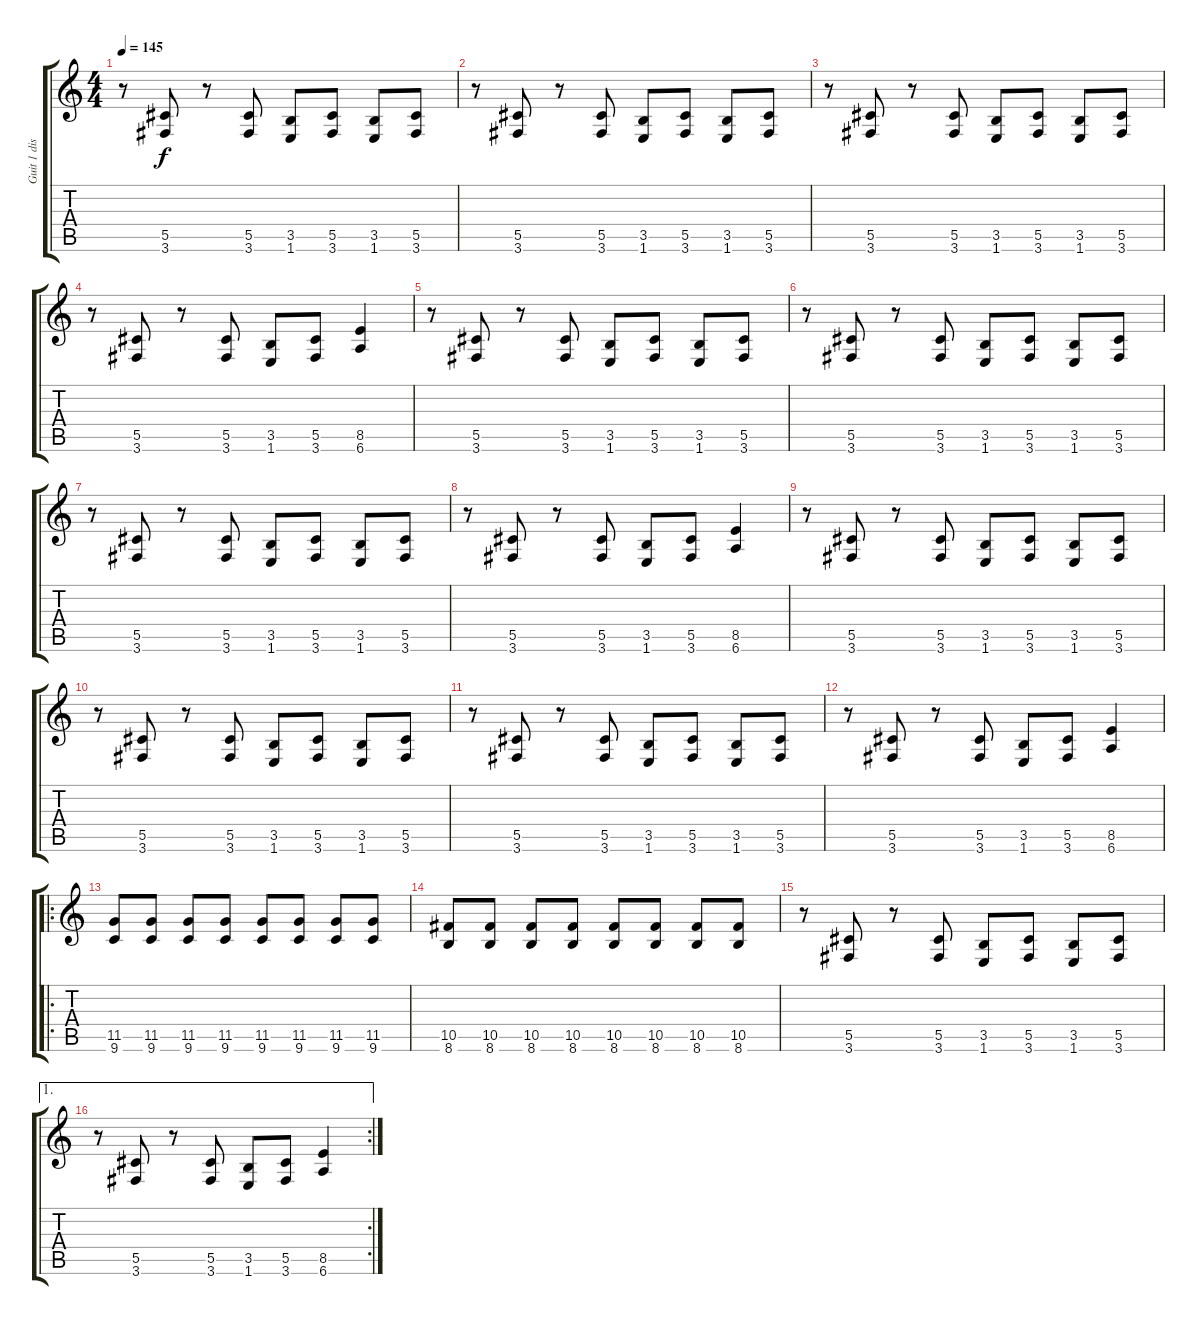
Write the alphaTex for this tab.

\track ("Guit 1 dist." "Guit 1 dis") {instrument distortionguitar}
\staff {score tabs}
\tuning (Eb4 Bb3 Gb3 Db3 Ab2 Eb2) {hide}
\ts (4 4)
\tempo 145
\clef g2
\ks c
r.8{dy f} (5.5 3.6).8 r.8 (5.5 3.6).8 (3.5 1.6).8 (5.5 3.6).8 (3.5 1.6).8 (5.5 3.6).8 |
r.8 (5.5 3.6).8 r.8 (5.5 3.6).8 (3.5 1.6).8 (5.5 3.6).8 (3.5 1.6).8 (5.5 3.6).8 |
r.8 (5.5 3.6).8 r.8 (5.5 3.6).8 (3.5 1.6).8 (5.5 3.6).8 (3.5 1.6).8 (5.5 3.6).8 |
r.8 (5.5 3.6).8 r.8 (5.5 3.6).8 (3.5 1.6).8 (5.5 3.6).8 (8.5 6.6).4 |
r.8 (5.5 3.6).8 r.8 (5.5 3.6).8 (3.5 1.6).8 (5.5 3.6).8 (3.5 1.6).8 (5.5 3.6).8 |
r.8 (5.5 3.6).8 r.8 (5.5 3.6).8 (3.5 1.6).8 (5.5 3.6).8 (3.5 1.6).8 (5.5 3.6).8 |
r.8 (5.5 3.6).8 r.8 (5.5 3.6).8 (3.5 1.6).8 (5.5 3.6).8 (3.5 1.6).8 (5.5 3.6).8 |
r.8 (5.5 3.6).8 r.8 (5.5 3.6).8 (3.5 1.6).8 (5.5 3.6).8 (8.5 6.6).4 |
r.8 (5.5 3.6).8 r.8 (5.5 3.6).8 (3.5 1.6).8 (5.5 3.6).8 (3.5 1.6).8 (5.5 3.6).8 |
r.8 (5.5 3.6).8 r.8 (5.5 3.6).8 (3.5 1.6).8 (5.5 3.6).8 (3.5 1.6).8 (5.5 3.6).8 |
r.8 (5.5 3.6).8 r.8 (5.5 3.6).8 (3.5 1.6).8 (5.5 3.6).8 (3.5 1.6).8 (5.5 3.6).8 |
r.8 (5.5 3.6).8 r.8 (5.5 3.6).8 (3.5 1.6).8 (5.5 3.6).8 (8.5 6.6).4 |
\ro
(11.5 9.6).8 (11.5 9.6).8 (11.5 9.6).8 (11.5 9.6).8 (11.5 9.6).8 (11.5 9.6).8 (11.5 9.6).8 (11.5 9.6).8 |
(10.5 8.6).8 (10.5 8.6).8 (10.5 8.6).8 (10.5 8.6).8 (10.5 8.6).8 (10.5 8.6).8 (10.5 8.6).8 (10.5 8.6).8 |
r.8 (5.5 3.6).8 r.8 (5.5 3.6).8 (3.5 1.6).8 (5.5 3.6).8 (3.5 1.6).8 (5.5 3.6).8 |
\ae 1
\rc 2
r.8 (5.5 3.6).8 r.8 (5.5 3.6).8 (3.5 1.6).8 (5.5 3.6).8 (8.5 6.6).4
